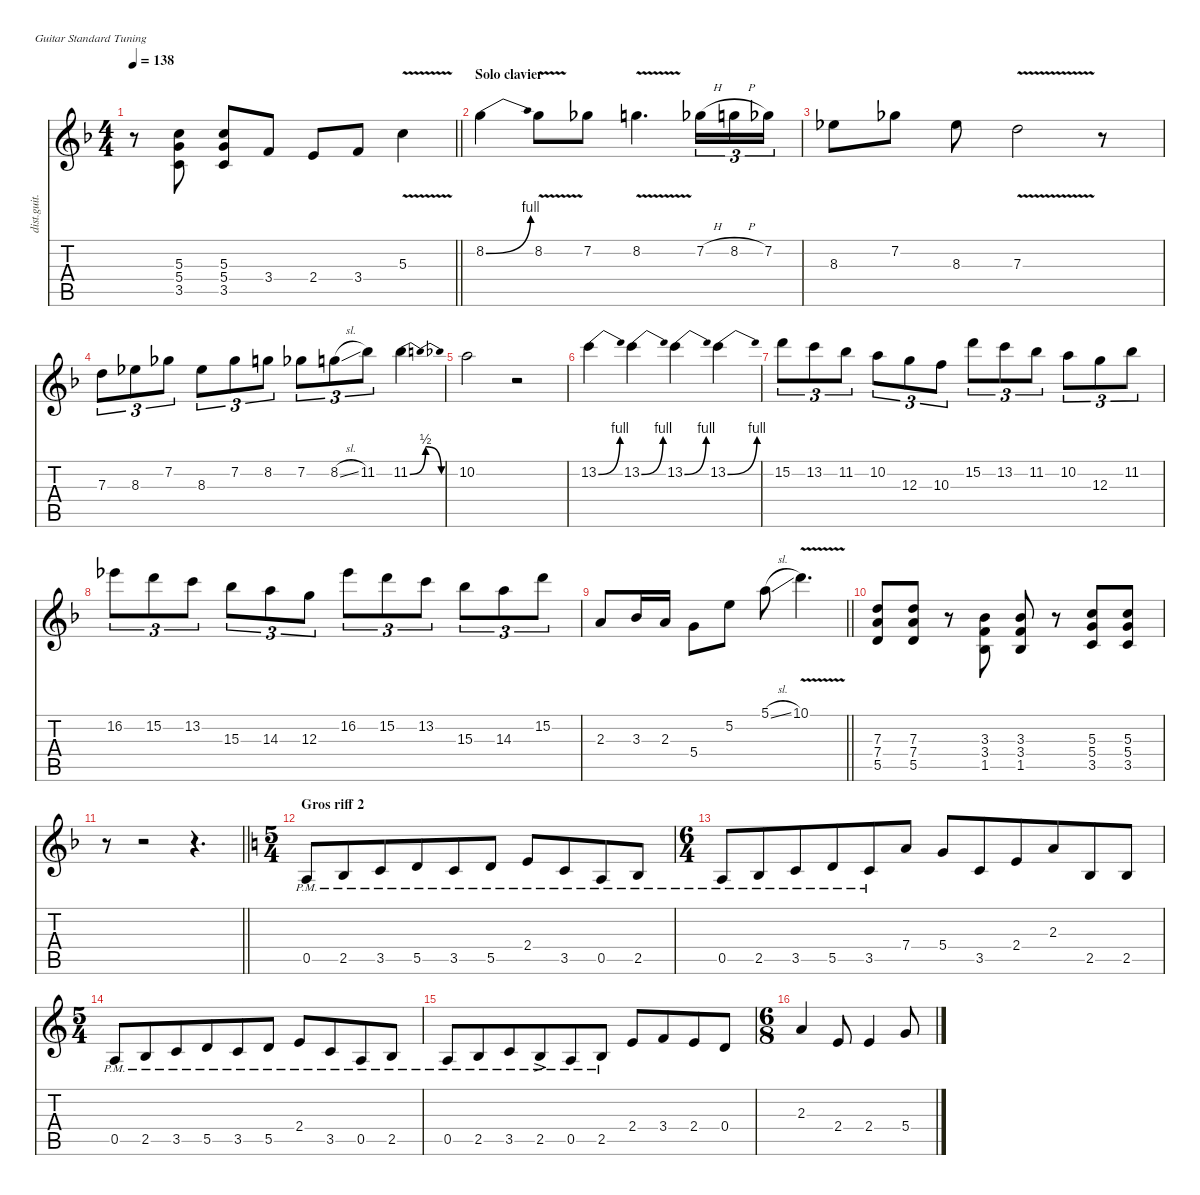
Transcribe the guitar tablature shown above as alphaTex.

\defaultSystemsLayout 4
\hideDynamics
\bracketExtendMode nobrackets
\track ("Sylvain" "dist.guit.") {instrument distortionguitar}
\staff {score tabs}
\tuning (E4 B3 G3 D3 A2 E2)
\ts (4 4)
\tempo 138
\clef g2
\barLineRight lightlight
\ks dminor
r.8{dy f beam Down} (5.3{acc forcenatural} 5.4{acc forcenatural} 3.5{acc forcenatural}).8{beam Up} (5.3{acc forcenatural} 5.4{acc forcenatural} 3.5{acc forcenatural}).8{beam Up} 3.4{acc forcenatural}.8{beam Up} 2.4{acc forcenatural}.8{beam Up} 3.4{acc forcenatural}.8{beam Up} 5.3{v acc forcenatural}.4{beam Down} |
\section ("" "Solo clavier")
8.2{be (bend 0 0 15 4) acc forcenatural}.4{beam Down} 8.2{v acc forcenatural}.8{beam Down} 7.2{acc b}.8{beam Down} 8.2{v acc forcenatural}.4{d beam Down} 7.2{h acc b}.16{tu (3 2) beam Down} 8.2{h acc forcenatural}.16{tu (3 2) beam Down} 7.2{acc b}.16{tu (3 2) beam Down} |
8.3{acc b}.8{beam Down} 7.2{acc b}.8{beam Down} 8.3{acc b}.8{beam Down} 7.3{v acc forcenatural}.2{beam Down} r.8{beam Down} |
7.3{acc forcenatural}.8{tu (3 2) beam Down} 8.3{acc b}.8{tu (3 2) beam Down} 7.2{acc b}.8{tu (3 2) beam Down} 8.3{acc b}.8{tu (3 2) beam Down} 7.2{acc b}.8{tu (3 2) beam Down} 8.2{acc forcenatural}.8{tu (3 2) beam Down} 7.2{acc b}.8{tu (3 2) beam Down} 8.2{sl acc forcenatural}.8{tu (3 2) beam Down} 11.2{acc b}.8{tu (3 2) beam Down} 11.2{be (bendrelease 0 0 10.2 2 20.4 2 30 0) acc b}.4{beam Down} |
10.2{acc forcenatural}.2{beam Down} r.2{beam Down} |
13.2{be (bend 0 0 15 4) acc forcenatural}.4{beam Down} 13.2{be (bend 0 0 15 4) acc forcenatural}.4{beam Down} 13.2{be (bend 0 0 15 4) acc forcenatural}.4{beam Down} 13.2{be (bend 0 0 15 4) acc forcenatural}.4{beam Down} |
15.2{acc forcenatural}.8{tu (3 2) beam Down} 13.2{acc forcenatural}.8{tu (3 2) beam Down} 11.2{acc b}.8{tu (3 2) beam Down} 10.2{acc forcenatural}.8{tu (3 2) beam Down} 12.3{acc forcenatural}.8{tu (3 2) beam Down} 10.3{acc forcenatural}.8{tu (3 2) beam Down} 15.2{acc forcenatural}.8{tu (3 2) beam Down} 13.2{acc forcenatural}.8{tu (3 2) beam Down} 11.2{acc b}.8{tu (3 2) beam Down} 10.2{acc forcenatural}.8{tu (3 2) beam Down} 12.3{acc forcenatural}.8{tu (3 2) beam Down} 11.2{acc b}.8{tu (3 2) beam Down} |
16.2{acc b}.8{tu (3 2) beam Down} 15.2{acc forcenatural}.8{tu (3 2) beam Down} 13.2{acc forcenatural}.8{tu (3 2) beam Down} 15.3{acc b}.8{tu (3 2) beam Down} 14.3{acc forcenatural}.8{tu (3 2) beam Down} 12.3{acc forcenatural}.8{tu (3 2) beam Down} 16.2{acc b}.8{tu (3 2) beam Down} 15.2{acc forcenatural}.8{tu (3 2) beam Down} 13.2{acc forcenatural}.8{tu (3 2) beam Down} 15.3{acc b}.8{tu (3 2) beam Down} 14.3{acc forcenatural}.8{tu (3 2) beam Down} 15.2{acc forcenatural}.8{tu (3 2) beam Down} |
\barLineRight lightlight
2.3{acc forcenatural}.8{beam Up} 3.3{acc b}.16{beam Up} 2.3{acc forcenatural}.16{beam Up} 5.4{acc forcenatural}.8{beam Down} 5.2{acc forcenatural}.8{beam Down} 5.1{sl acc forcenatural}.8{beam Down} 10.1{v acc forcenatural}.4{d beam Down} |
(7.3{acc forcenatural} 7.4{acc forcenatural} 5.5{acc forcenatural}).8{beam Up} (7.3{acc forcenatural} 7.4{acc forcenatural} 5.5{acc forcenatural}).8{beam Up} r.8{beam Down} (3.3{acc b} 3.4{acc forcenatural} 1.5{acc b}).8{beam Up} (3.3{acc b} 3.4{acc forcenatural} 1.5{acc b}).8{beam Up} r.8{beam Down} (5.3{acc forcenatural} 5.4{acc forcenatural} 3.5{acc forcenatural}).8{beam Up} (5.3{acc forcenatural} 5.4{acc forcenatural} 3.5{acc forcenatural}).8{beam Up} |
\barLineRight lightlight
r.8{beam Down} r.2{beam Down} r.4{d beam Down} |
\ts (5 4)
\beaming (8 6 4)
\section ("" "Gros riff 2")
\ks aminor
0.5{pm}.8{beam Up} 2.5{pm}.8{beam Up} 3.5{pm}.8{beam Up} 5.5{pm}.8{beam Up} 3.5{pm}.8{beam Up} 5.5{pm}.8{beam Up} 2.4{pm}.8{beam Up} 3.5{pm}.8{beam Up} 0.5{pm}.8{beam Up} 2.5{pm}.8{beam Up} |
\ts (6 4)
\beaming (8 6 6)
0.5{pm}.8{beam Up} 2.5{pm}.8{beam Up} 3.5{pm}.8{beam Up} 5.5{pm}.8{beam Up} 3.5{pm}.8{beam Up} 7.4.8{beam Up} 5.4.8{beam Up} 3.5.8{beam Up} 2.4.8{beam Up} 2.3.8{beam Up} 2.5.8{beam Up} 2.5.8{beam Up} |
\ts (5 4)
\beaming (8 6 4)
0.5{pm}.8{beam Up} 2.5{pm}.8{beam Up} 3.5{pm}.8{beam Up} 5.5{pm}.8{beam Up} 3.5{pm}.8{beam Up} 5.5{pm}.8{beam Up} 2.4{pm}.8{beam Up} 3.5{pm}.8{beam Up} 0.5{pm}.8{beam Up} 2.5{pm}.8{beam Up} |
0.5{pm}.8{beam Up} 2.5{pm}.8{beam Up} 3.5{pm}.8{beam Up} 2.5{ac pm}.8{dy ff beam Up} 0.5{pm}.8{dy f beam Up} 2.5{pm}.8{beam Up} 2.4.8{beam Up} 3.4.8{beam Up} 2.4.8{beam Up} 0.4.8{beam Up} |
\ts (6 8)
\beaming (8 3 3)
2.3.4{beam Up} 2.4.8{beam Up} 2.4.4{beam Up} 5.4.8{beam Up}
